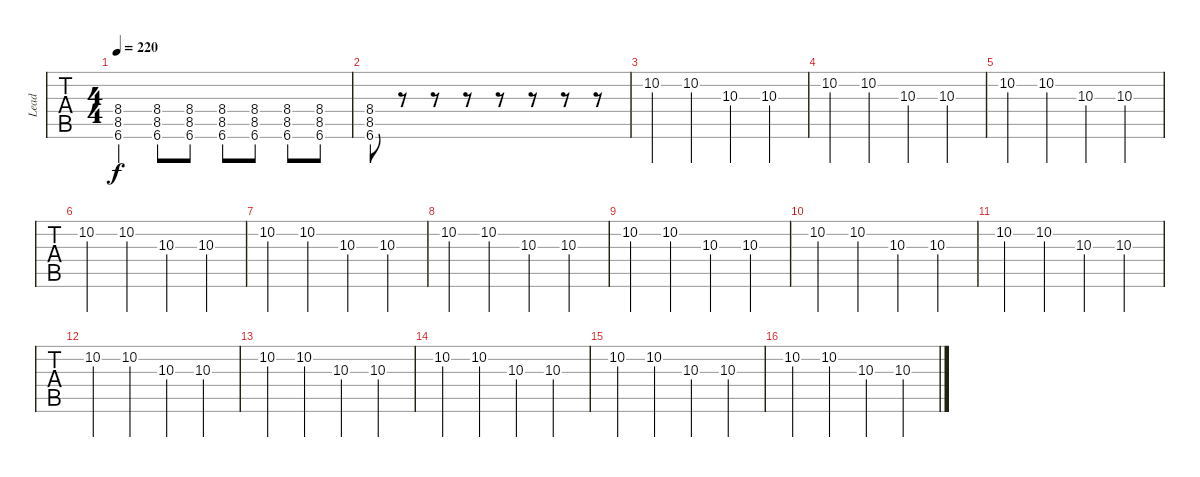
\track ("Lead" "Lead") {instrument overdrivenguitar}
\staff {tabs}
\tuning (Eb4 Bb3 Gb3 Db3 Ab2 Eb2) {hide}
\ts (4 4)
\tempo 220
\clef g2
\ks c
(8.4 8.5 6.6).4{dy f} (8.4 8.5 6.6).8 (8.4 8.5 6.6).8 (8.4 8.5 6.6).8 (8.4 8.5 6.6).8 (8.4 8.5 6.6).8 (8.4 8.5 6.6).8 |
(8.4 8.5 6.6).8 r.8 r.8 r.8 r.8 r.8 r.8 r.8 |
10.2.4 10.2.4 10.3.4 10.3.4 |
10.2.4 10.2.4 10.3.4 10.3.4 |
10.2.4 10.2.4 10.3.4 10.3.4 |
10.2.4 10.2.4 10.3.4 10.3.4 |
10.2.4 10.2.4 10.3.4 10.3.4 |
10.2.4 10.2.4 10.3.4 10.3.4 |
10.2.4 10.2.4 10.3.4 10.3.4 |
10.2.4 10.2.4 10.3.4 10.3.4 |
10.2.4 10.2.4 10.3.4 10.3.4 |
10.2.4 10.2.4 10.3.4 10.3.4 |
10.2.4 10.2.4 10.3.4 10.3.4 |
10.2.4 10.2.4 10.3.4 10.3.4 |
10.2.4 10.2.4 10.3.4 10.3.4 |
10.2.4 10.2.4 10.3.4 10.3.4
